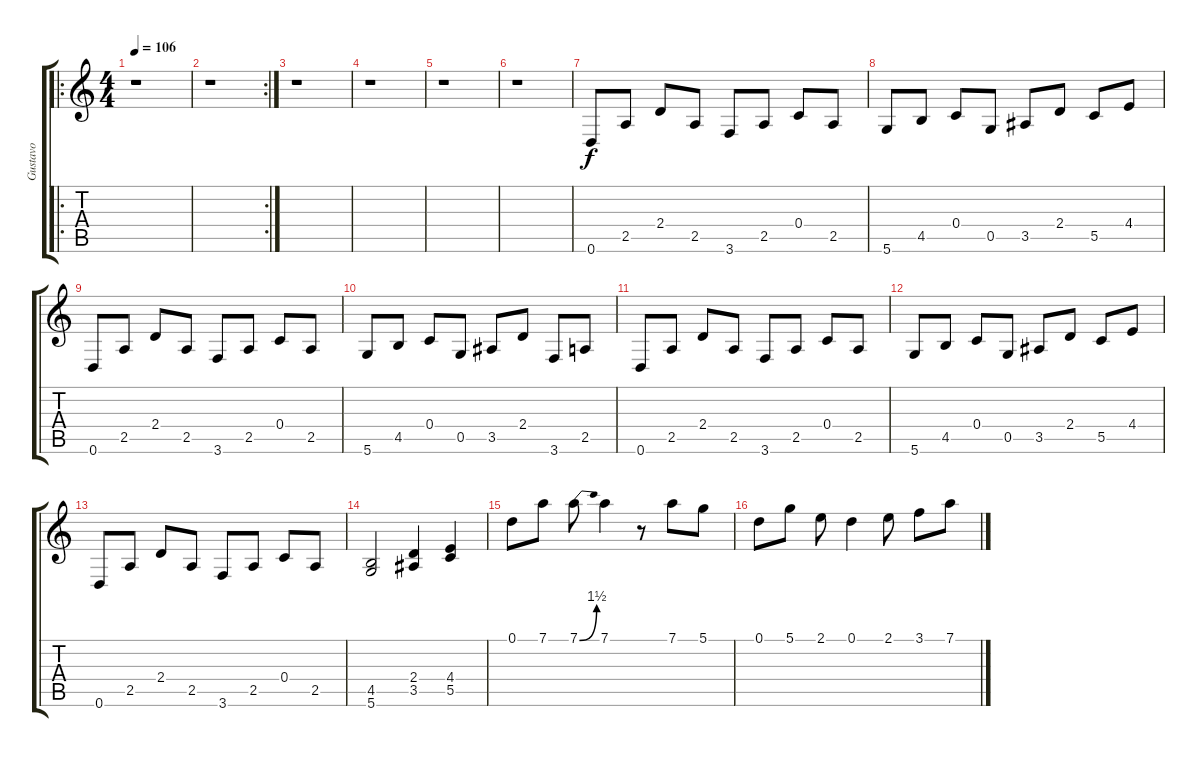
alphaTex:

\track ("Gustavo" "Gustavo") {instrument distortionguitar}
\staff {score tabs}
\tuning (D4 A3 F3 C3 G2 D2) {hide}
\ro
\ts (4 4)
\tempo 106
\clef g2
\ks c
r.1{dy f volume 13 instrument electricguitarjazz} |
\rc 2
r.1 |
r.1 |
r.1 |
r.1 |
r.1 |
0.6.8{volume 13 instrument electricguitarjazz} 2.5.8 2.4.8 2.5.8 3.6.8 2.5.8 0.4.8 2.5.8 |
5.6.8 4.5.8 0.4.8 0.5.8 3.5.8 2.4.8 5.5.8 4.4.8 |
0.6.8 2.5.8 2.4.8 2.5.8 3.6.8 2.5.8 0.4.8 2.5.8 |
5.6.8 4.5.8 0.4.8 0.5.8 3.5.8 2.4.8 3.6.8 2.5.8 |
0.6.8 2.5.8 2.4.8 2.5.8 3.6.8 2.5.8 0.4.8 2.5.8 |
5.6.8 4.5.8 0.4.8 0.5.8 3.5.8 2.4.8 5.5.8 4.4.8 |
0.6.8 2.5.8 2.4.8 2.5.8 3.6.8 2.5.8 0.4.8 2.5.8 |
(4.5 5.6).2 (2.4 3.5).4 (4.4 5.5).4 |
0.1.8{instrument electricguitarjazz} 7.1.8 7.1{be (bend 0 0 60 6)}.8 7.1.4 r.8 7.1.8 5.1.8 |
0.1.8 5.1.8 2.1.8 0.1.4 2.1.8 3.1.8 7.1.8
